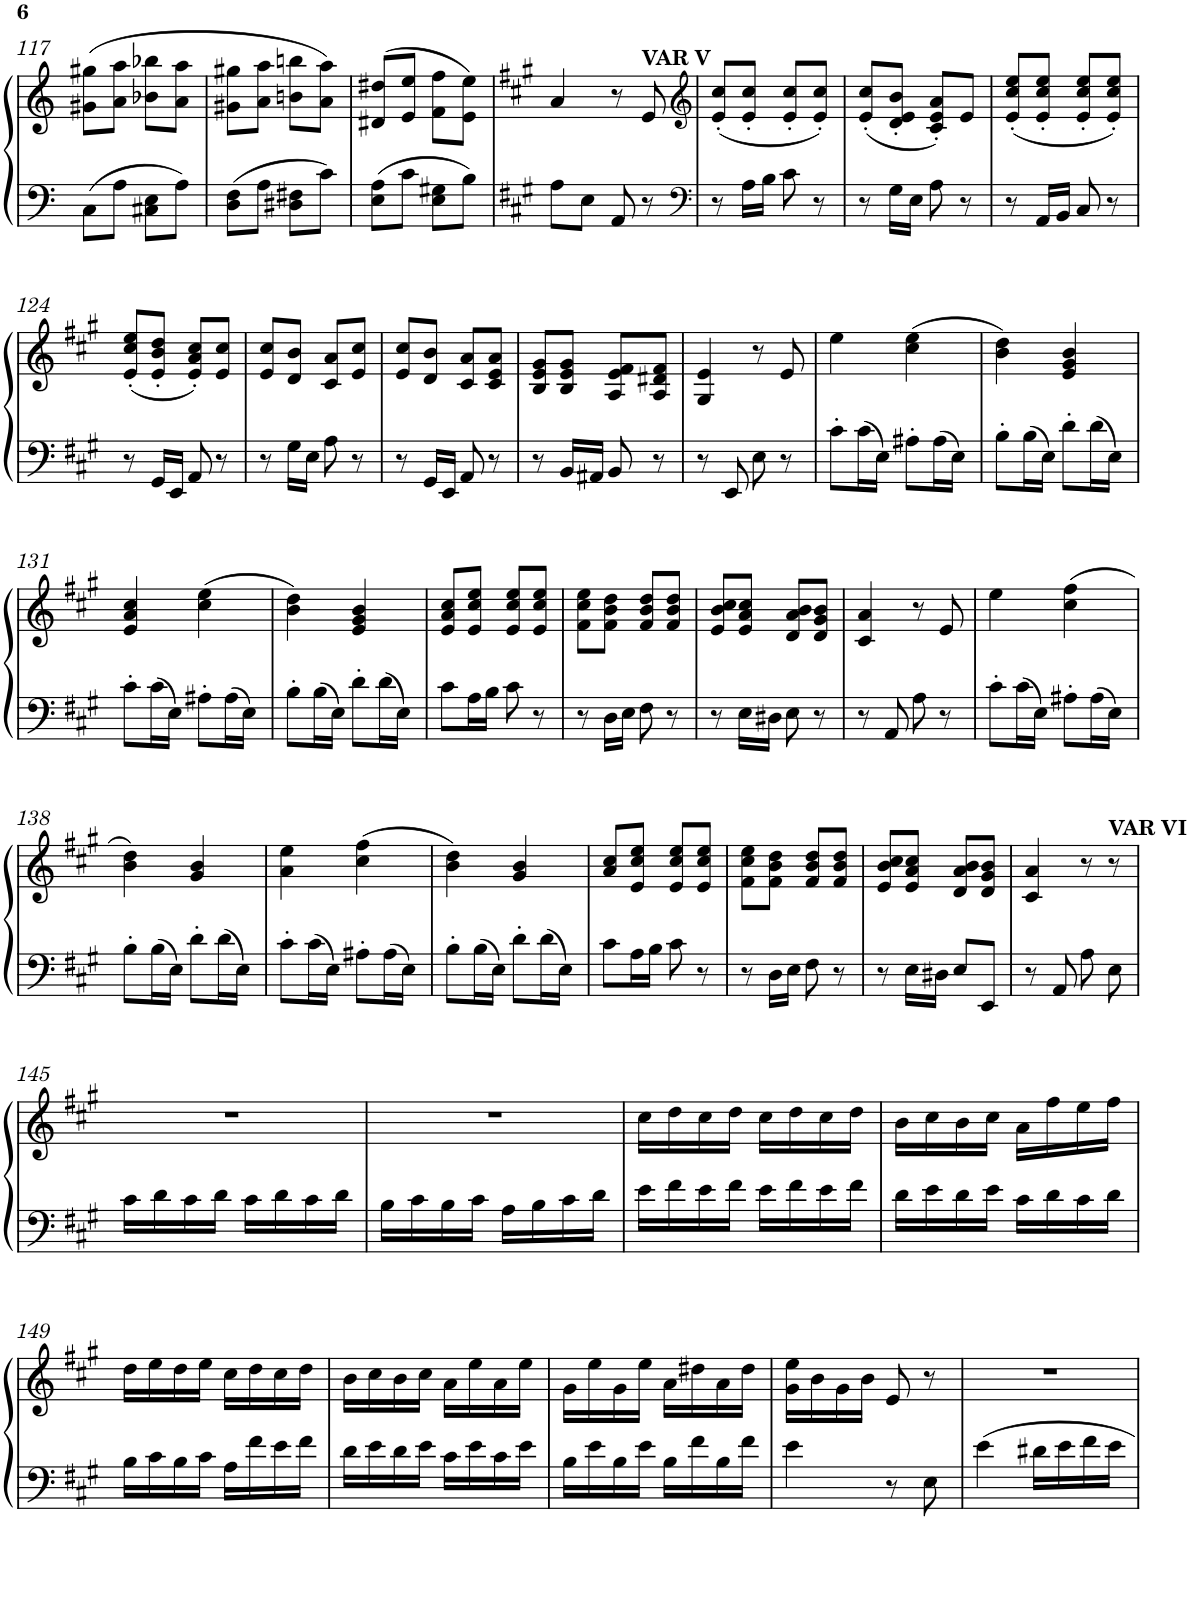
**kern	**kern
*part1	*part1
*staff2	*staff1
*I"Piano	*
*I'Pno.	*
!!LO:PB:g=z
*clefF4	*clefG2
*k[]	*k[]
*a:	*a:
*M2/4	*M2/4
=117	=117
8C\L	(>8g#X\ 8gg#X\L
8A\J	8a\ 8aa\J
8C#X\ 8E\L	8b-X\ 8bb-X\L
8A\J	8a\ 8aa\J
=118	=118
8D\ 8F\L	8g#X\ 8gg#X\L
8A\J	8a\ 8aa\J
8D#X\ 8F#X\L	8bn\ 8bbn\L
8c\J	8a\ 8aa\J)
=119	=119
8E\ 8A\L	(>8d#X/ 8dd#X/L
8c\J	8e/ 8ee/J
8E\ 8G#X\L	8f\ 8ff\L
8B\J	8e\ 8ee\J)
=120	=120
*k[f#c#g#]	*k[f#c#g#]
8A\L	4a/
8E\J	.
8AA/	8r
!	!LO:TX:a:B:t=VAR V
8r	8e/
=121	=121
*clefF4	*clefG2
8r	(<8e/' 8cc#/'L
16A\LL	8e/' 8cc#/'J
16B\JJ	.
8c#\	8e/' 8cc#/'L
8r	8e/' 8cc#/'J)
=122	=122
8r	(<8e/' 8cc#/'L
16G#\LL	8d/' 8e/' 8b/'J
16E\JJ	.
8A\	8c#/' 8e/' 8a/'L)
8r	8e/J
=123	=123
8r	(<8e/' 8cc#/' 8ee/'L
16AA/LL	8e/' 8cc#/' 8ee/'J
16BB/JJ	.
8C#/	8e/' 8cc#/' 8ee/'L
8r	8e/' 8cc#/' 8ee/'J)
!!LO:LB:g=z
=124	=124
8r	(<8e/' 8cc#/' 8ee/'L
16GG#/LL	8e/' 8b/' 8dd/'J
16EE/JJ	.
8AA/	8e/' 8a/' 8cc#/'L)
8r	8e/ 8cc#/J
=125	=125
8r	8e/ 8cc#/L
16G#\LL	8d/ 8b/J
16E\JJ	.
8A\	8c#/ 8a/L
8r	8e/ 8cc#/J
=126	=126
8r	8e/ 8cc#/L
16GG#/LL	8d/ 8b/J
16EE/JJ	.
8AA/	8c#/ 8a/L
8r	8c#/ 8e/ 8a/J
=127	=127
8r	8B/ 8e/ 8g#/L
16BB/LL	8B/ 8e/ 8g#/J
16AA#X/JJ	.
8BB/	8A/ 8e/ 8f#/L
8r	8A/ 8d#X/ 8f#/J
=128	=128
8r	4G#/ 4e/
8EE/	.
8E\	8r
8r	8e/
=129	=129
8c#'\L	4ee\
16c#\L	.
16E\JJ	.
8A#X'\L	(>4cc#\ 4ee\
16A#\L	.
16E\JJ	.
=130	=130
8B'\L	4b\ 4dd\)
16B\L	.
16E\JJ	.
8d'\L	4e/ 4g#/ 4b/
16d\L	.
16E\JJ	.
!!LO:LB:g=z
=131	=131
8c#'\L	4e/ 4a/ 4cc#/
16c#\L	.
16E\JJ	.
8A#X'\L	(>4cc#\ 4ee\
16A#\L	.
16E\JJ	.
=132	=132
8B'\L	4b\ 4dd\)
16B\L	.
16E\JJ	.
8d'\L	4e/ 4g#/ 4b/
16d\L	.
16E\JJ	.
=133	=133
8c#\L	8e/ 8a/ 8cc#/L
16A\L	8e/ 8cc#/ 8ee/J
16B\JJ	.
8c#\	8e/ 8cc#/ 8ee/L
8r	8e/ 8cc#/ 8ee/J
=134	=134
8r	8f#\ 8cc#\ 8ee\L
16D\LL	8f#\ 8b\ 8dd\J
16E\JJ	.
8F#\	8f#/ 8b/ 8dd/L
8r	8f#/ 8b/ 8dd/J
=135	=135
8r	8e/ 8b/ 8cc#/L
16E\LL	8e/ 8a/ 8cc#/J
16D#X\JJ	.
8E\	8d/ 8a/ 8b/L
8r	8d/ 8g#/ 8b/J
=136	=136
8r	4c#/ 4a/
8AA/	.
8A\	8r
8r	8e/
=137	=137
8c#'\L	4ee\
16c#\L	.
16E\JJ	.
8A#X'\L	(>4cc#\ 4ff#\
16A#\L	.
16E\JJ	.
!!LO:LB:g=z
=138	=138
8B'\L	4b\ 4dd\)
16B\L	.
16E\JJ	.
8d'\L	4g#/ 4b/
16d\L	.
16E\JJ	.
=139	=139
8c#'\L	4a\ 4ee\
16c#\L	.
16E\JJ	.
8A#X'\L	(>4cc#\ 4ff#\
16A#\L	.
16E\JJ	.
=140	=140
8B'\L	4b\ 4dd\)
16B\L	.
16E\JJ	.
8d'\L	4g#/ 4b/
16d\L	.
16E\JJ	.
=141	=141
8c#\L	8a/ 8cc#/L
16A\L	8e/ 8cc#/ 8ee/J
16B\JJ	.
8c#\	8e/ 8cc#/ 8ee/L
8r	8e/ 8cc#/ 8ee/J
=142	=142
8r	8f#\ 8cc#\ 8ee\L
16D\LL	8f#\ 8b\ 8dd\J
16E\JJ	.
8F#\	8f#/ 8b/ 8dd/L
8r	8f#/ 8b/ 8dd/J
=143	=143
8r	8e/ 8b/ 8cc#/L
16E\LL	8e/ 8a/ 8cc#/J
16D#X\JJ	.
8E/L	8d/ 8a/ 8b/L
8EE/J	8d/ 8g#/ 8b/J
=144	=144
8r	4c#/ 4a/
8AA/	.
8A\	8r
!	!LO:TX:a:B:t=VAR VI
8E\	8r
!!LO:LB:g=z
=145	=145
16c#\LL	2r
16d\	.
16c#\	.
16d\JJ	.
16c#\LL	.
16d\	.
16c#\	.
16d\JJ	.
=146	=146
16B\LL	2r
16c#\	.
16B\	.
16c#\JJ	.
16A\LL	.
16B\	.
16c#\	.
16d\JJ	.
=147	=147
16e\LL	16cc#\LL
16f#\	16dd\
16e\	16cc#\
16f#\JJ	16dd\JJ
16e\LL	16cc#\LL
16f#\	16dd\
16e\	16cc#\
16f#\JJ	16dd\JJ
=148	=148
16d\LL	16b\LL
16e\	16cc#\
16d\	16b\
16e\JJ	16cc#\JJ
16c#\LL	16a\LL
16d\	16ff#\
16c#\	16ee\
16d\JJ	16ff#\JJ
!!LO:LB:g=z
=149	=149
16B\LL	16dd\LL
16c#\	16ee\
16B\	16dd\
16c#\JJ	16ee\JJ
16A\LL	16cc#\LL
16f#\	16dd\
16e\	16cc#\
16f#\JJ	16dd\JJ
=150	=150
16d\LL	16b\LL
16e\	16cc#\
16d\	16b\
16e\JJ	16cc#\JJ
16c#\LL	16a\LL
16e\	16ee\
16c#\	16a\
16e\JJ	16ee\JJ
=151	=151
16B\LL	16g#\LL
16e\	16ee\
16B\	16g#\
16e\JJ	16ee\JJ
16B\LL	16a\LL
16f#\	16dd#X\
16B\	16a\
16f#\JJ	16dd#\JJ
=152	=152
4e\	16g#\ 16ee\LL
.	16b\
.	16g#\
.	16b\JJ
8r	8e/
8E\	8r
=153	=153
4e\	2r
16d#X\LL	.
16e\	.
16f#\	.
16e\JJ	.
=	=
*-	*-
